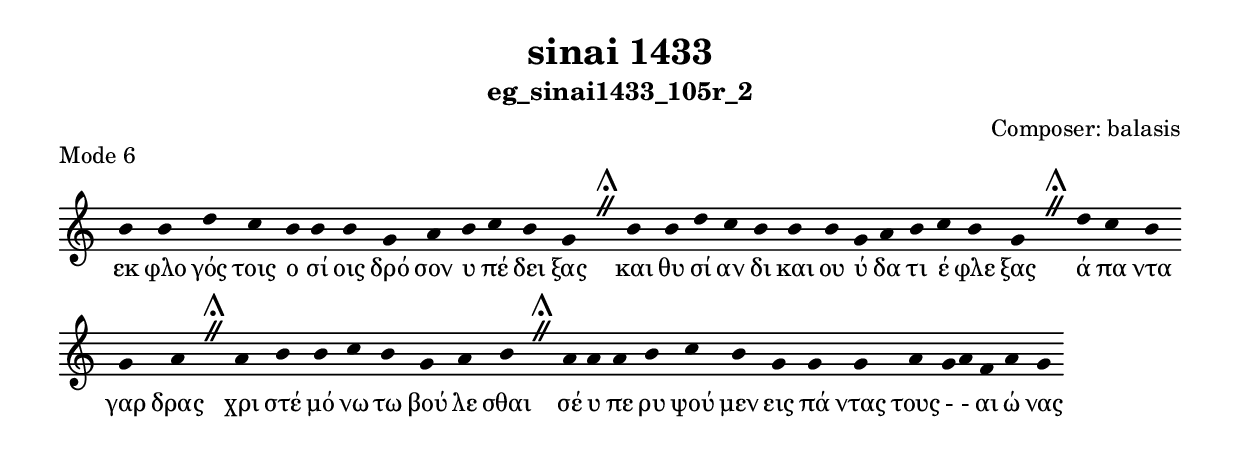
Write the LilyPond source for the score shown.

\include "gregorian.ly"

	\header {
 	  title = "sinai 1433"
	  subtitle = "eg_sinai1433_105r_2"
	  composer = "Composer: balasis"
	  piece = "Mode 6"
	}

	chant = {
	  b'4 b'4 d''4 c''4 b'4 b'4 b'4 g'4 a'4 b'4 c''4 b'4 g'4 \divisioMaior
 b'4 b'4 d''4 c''4 b'4 b'4 b'4 g'4 a'4 b'4 c''4 b'4 g'4 \divisioMaior
 d''4 c''4 b'4 g'4 a'4 \divisioMaior
 a'4 b'4 b'4 c''4 b'4 g'4 a'4 b'4 \divisioMaior
 a'4 a'4 a'4 b'4 c''4 b'4 g'4 g'4 g'4 a'4 g'4 a'4 f'4 a'4 g'4\finalis
	}

	verba = \lyricmode {εκ φλο γός τοις ο σί οις δρό σον υ πέ δει ξας 
και θυ σί αν δι και ου ύ δα τι έ φλε ξας 
ά πα ντα γαρ δρας 
χρι στέ μό νω τω βού λε σθαι 
σέ υ πε ρυ ψού μεν εις πά ντας τους -  - αι ώ νας 
	}


	\score {
	  \new Staff <<
	  \new Voice = "melody" \chant
	  \new Lyrics = "one" \lyricsto melody \verba
	  >>
	  \layout {
	    \context {
	      \Staff
	      \remove "Time_signature_engraver"
	      \remove "Bar_engraver"
	    }
	    \context {
	      \Voice
	      \remove "Stem_engraver"
	    }
	  }
	}